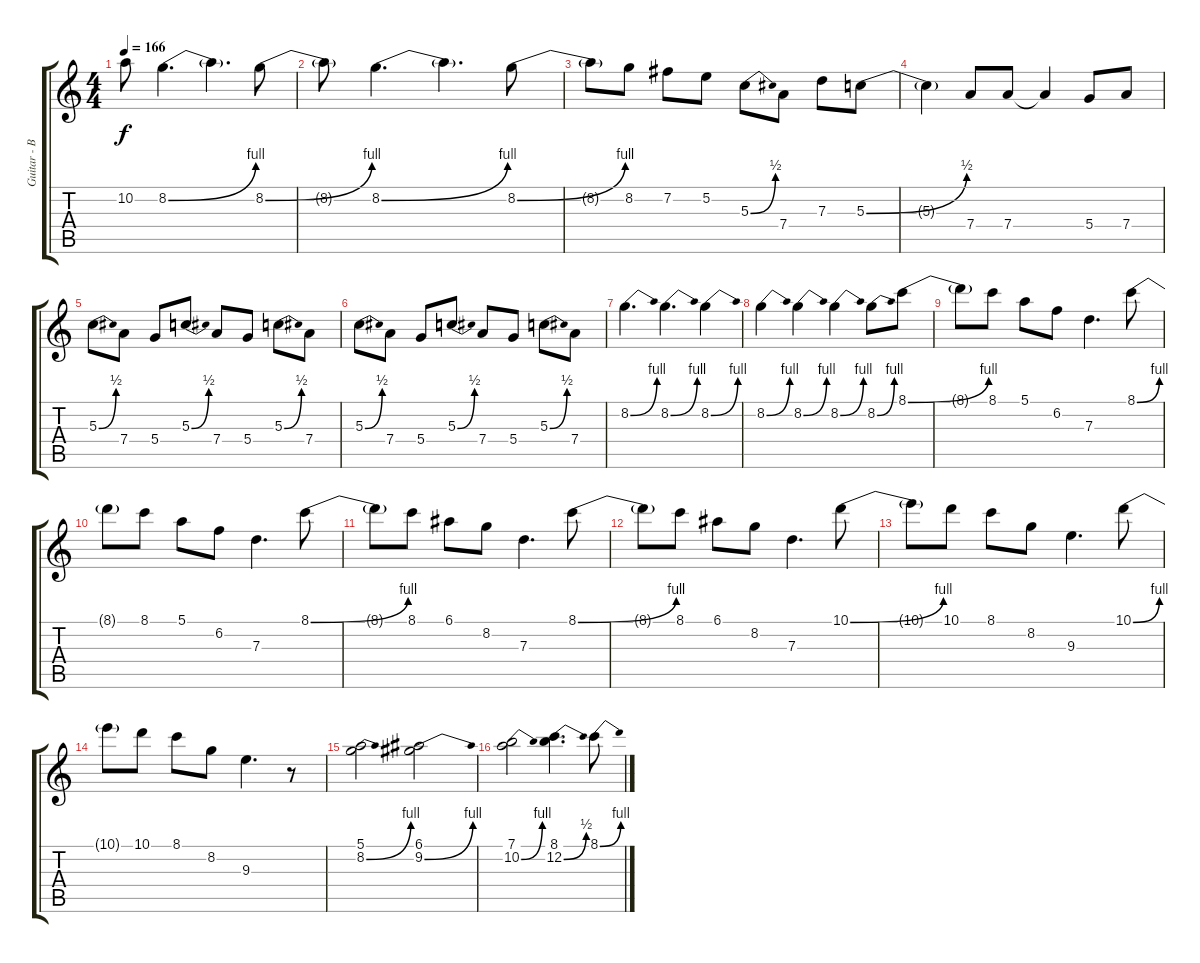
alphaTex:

\track ("Guitar - Blackmore - Дыма" "Guitar - B") {instrument distortionguitar}
\staff {score tabs}
\tuning (E4 B3 G3 D3 A2 E2) {hide}
\ts (4 4)
\tempo 166
\clef g2
\ks c
10.2{t}.8{dy f} 8.2{be (bend 0 0 60 4)}.4{d} 8.2{t}.4{d} 8.2{be (bend 0 0 60 4)}.8 |
8.2{t}.8 8.2{be (bend 0 0 60 4)}.4{d} 8.2{t}.4{d} 8.2{be (bend 0 0 60 4)}.8 |
8.2{t}.8 8.2.8 7.2.8 5.2.8 5.3{be (bend 0 0 60 2)}.8 7.4.8 7.3.8 5.3{be (bend 0 0 60 2)}.8 |
5.3{t}.4 7.4.8 7.4.8 7.4{t}.4 5.4.8 7.4.8 |
5.3{be (bend 0 0 60 2)}.8 7.4.8 5.4.8 5.3{be (bend 0 0 60 2)}.8 7.4.8 5.4.8 5.3{be (bend 0 0 60 2)}.8 7.4.8 |
5.3{be (bend 0 0 60 2)}.8 7.4.8 5.4.8 5.3{be (bend 0 0 60 2)}.8 7.4.8 5.4.8 5.3{be (bend 0 0 60 2)}.8 7.4.8 |
8.2{be (bend 0 0 60 4)}.4{d} 8.2{be (bend 0 0 60 4)}.4{d} 8.2{be (bend 0 0 60 4)}.4 |
8.2{be (bend 0 0 60 4)}.4 8.2{be (bend 0 0 60 4)}.4 8.2{be (bend 0 0 60 4)}.4 8.2{be (bend 0 0 60 4)}.8 8.1{be (bend 0 0 60 4)}.8 |
8.1{t}.8 8.1.8 5.1.8 6.2.8 7.3.4{d} 8.1{be (bend 0 0 60 4)}.8 |
8.1{t}.8 8.1.8 5.1.8 6.2.8 7.3.4{d} 8.1{be (bend 0 0 60 4)}.8 |
8.1{t}.8 8.1.8 6.1.8 8.2.8 7.3.4{d} 8.1{be (bend 0 0 60 4)}.8 |
8.1{t}.8 8.1.8 6.1.8 8.2.8 7.3.4{d} 10.1{be (bend 0 0 60 4)}.8 |
10.1{t}.8 10.1.8 8.1.8 8.2.8 9.3.4{d} 10.1{be (bend 0 0 60 4)}.8 |
10.1{t}.8 10.1.8 8.1.8 8.2.8 9.3.4{d} r.8 |
(5.1 8.2{be (bend 0 0 60 4)}).2 (6.1 9.2{be (bend 0 0 60 4)}).2 |
(7.1 10.2{be (bend 0 0 60 4)}).2 (8.1 12.2{be (bend 0 0 60 2)}).4{d} 8.1{be (bend 0 0 60 4)}.8
